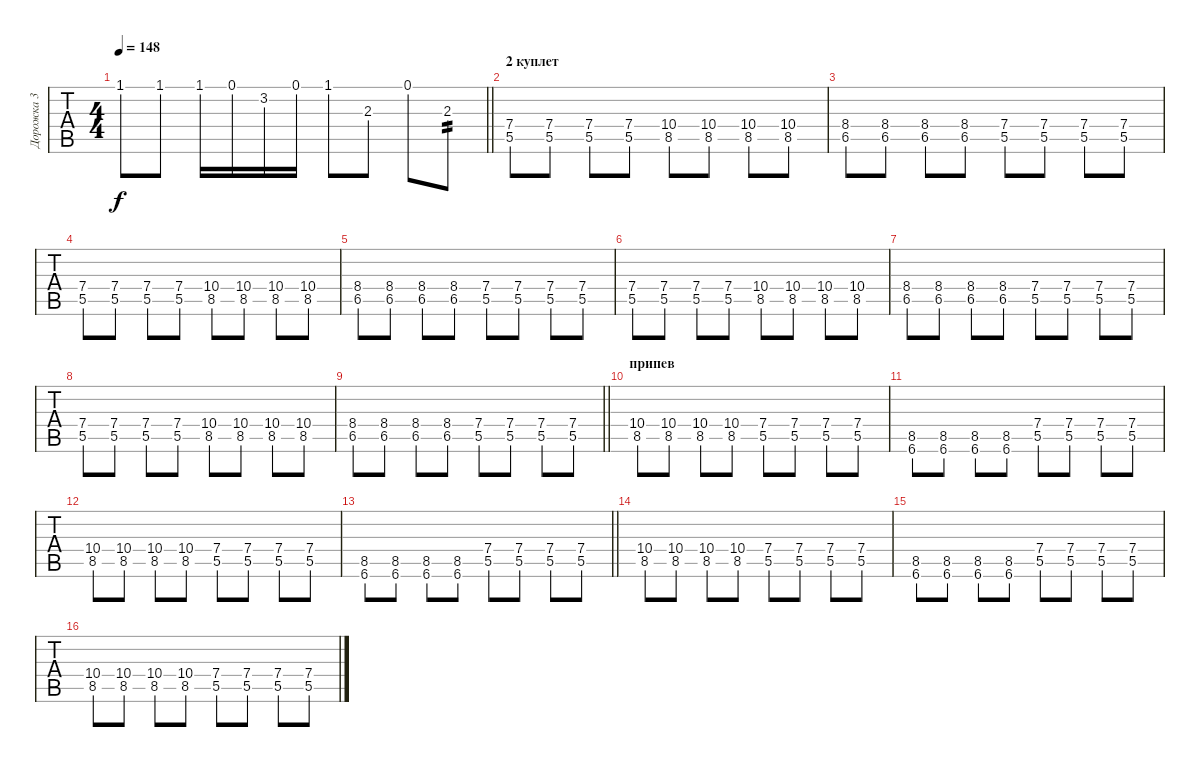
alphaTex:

\track ("Дорожка 3" "Дорожка 3") {instrument distortionguitar}
\staff {tabs}
\tuning (E4 B3 G3 D3 A2 E2) {hide}
\ts (4 4)
\tempo 148
\clef g2
\barLineRight lightlight
\ks c
1.1.8{dy f} 1.1.8 1.1.16 0.1.16 3.2.16 0.1.16 1.1.8 2.3.8 0.1.8 2.3.8{tp 2} |
\section ("" "2 куплет")
(7.4 5.5).8 (7.4 5.5).8 (7.4 5.5).8 (7.4 5.5).8 (10.4 8.5).8 (10.4 8.5).8 (10.4 8.5).8 (10.4 8.5).8 |
(8.4 6.5).8 (8.4 6.5).8 (8.4 6.5).8 (8.4 6.5).8 (7.4 5.5).8 (7.4 5.5).8 (7.4 5.5).8 (7.4 5.5).8 |
(7.4 5.5).8 (7.4 5.5).8 (7.4 5.5).8 (7.4 5.5).8 (10.4 8.5).8 (10.4 8.5).8 (10.4 8.5).8 (10.4 8.5).8 |
(8.4 6.5).8 (8.4 6.5).8 (8.4 6.5).8 (8.4 6.5).8 (7.4 5.5).8 (7.4 5.5).8 (7.4 5.5).8 (7.4 5.5).8 |
(7.4 5.5).8 (7.4 5.5).8 (7.4 5.5).8 (7.4 5.5).8 (10.4 8.5).8 (10.4 8.5).8 (10.4 8.5).8 (10.4 8.5).8 |
(8.4 6.5).8 (8.4 6.5).8 (8.4 6.5).8 (8.4 6.5).8 (7.4 5.5).8 (7.4 5.5).8 (7.4 5.5).8 (7.4 5.5).8 |
(7.4 5.5).8 (7.4 5.5).8 (7.4 5.5).8 (7.4 5.5).8 (10.4 8.5).8 (10.4 8.5).8 (10.4 8.5).8 (10.4 8.5).8 |
\barLineRight lightlight
(8.4 6.5).8 (8.4 6.5).8 (8.4 6.5).8 (8.4 6.5).8 (7.4 5.5).8 (7.4 5.5).8 (7.4 5.5).8 (7.4 5.5).8 |
\section ("" "припев")
(10.4 8.5).8 (10.4 8.5).8 (10.4 8.5).8 (10.4 8.5).8 (7.4 5.5).8 (7.4 5.5).8 (7.4 5.5).8 (7.4 5.5).8 |
(8.5 6.6).8 (8.5 6.6).8 (8.5 6.6).8 (8.5 6.6).8 (7.4 5.5).8 (7.4 5.5).8 (7.4 5.5).8 (7.4 5.5).8 |
(10.4 8.5).8 (10.4 8.5).8 (10.4 8.5).8 (10.4 8.5).8 (7.4 5.5).8 (7.4 5.5).8 (7.4 5.5).8 (7.4 5.5).8 |
\barLineRight lightlight
(8.5 6.6).8 (8.5 6.6).8 (8.5 6.6).8 (8.5 6.6).8 (7.4 5.5).8 (7.4 5.5).8 (7.4 5.5).8 (7.4 5.5).8 |
(10.4 8.5).8 (10.4 8.5).8 (10.4 8.5).8 (10.4 8.5).8 (7.4 5.5).8 (7.4 5.5).8 (7.4 5.5).8 (7.4 5.5).8 |
(8.5 6.6).8 (8.5 6.6).8 (8.5 6.6).8 (8.5 6.6).8 (7.4 5.5).8 (7.4 5.5).8 (7.4 5.5).8 (7.4 5.5).8 |
(10.4 8.5).8 (10.4 8.5).8 (10.4 8.5).8 (10.4 8.5).8 (7.4 5.5).8 (7.4 5.5).8 (7.4 5.5).8 (7.4 5.5).8
